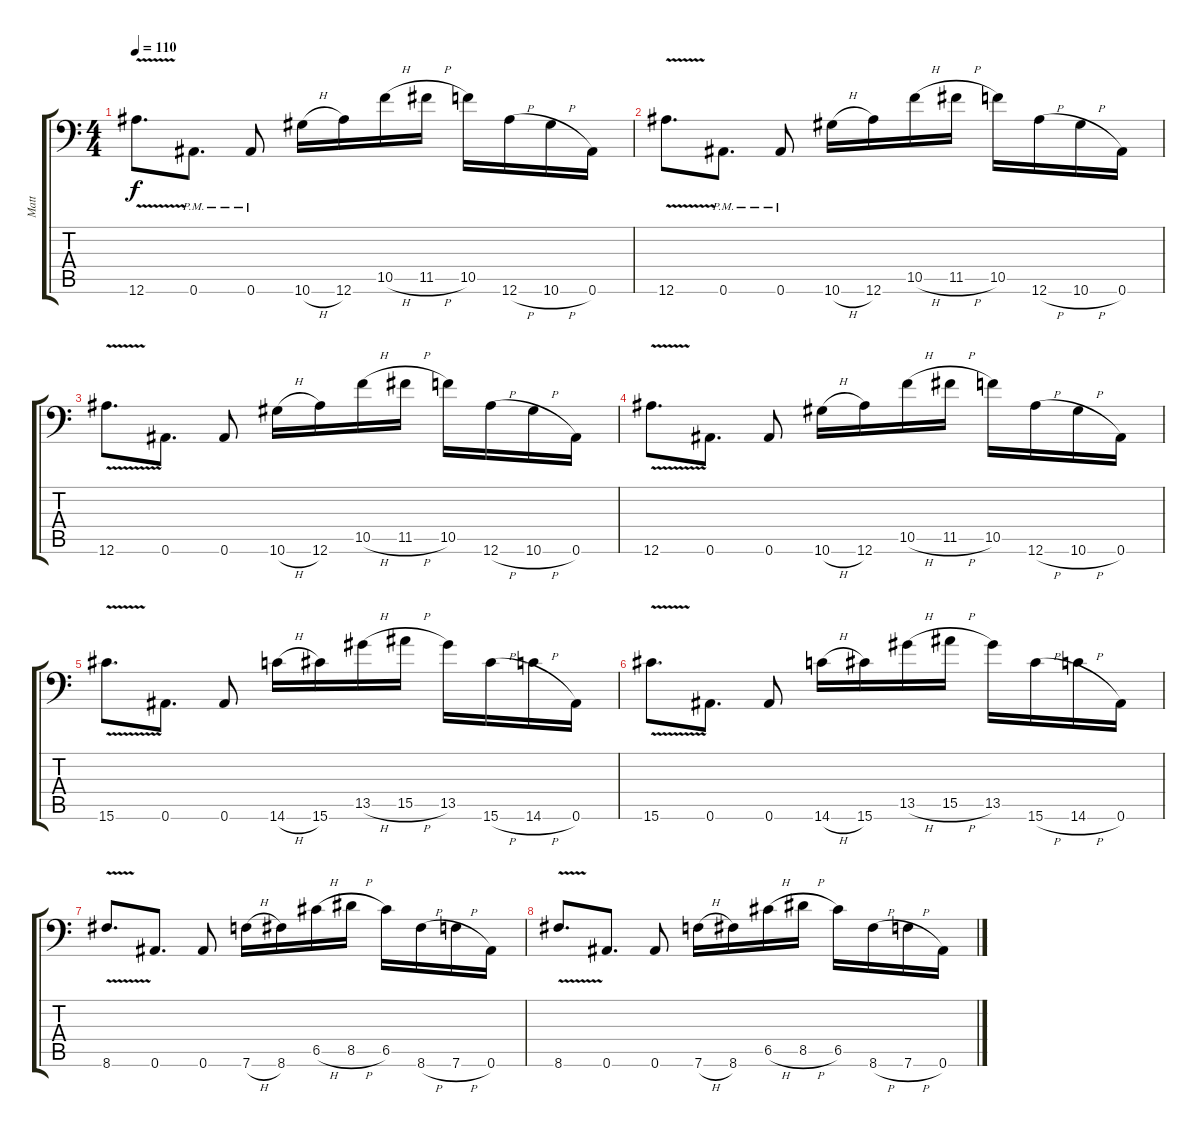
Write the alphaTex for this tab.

\track ("Matt" "Matt") {instrument distortionguitar}
\staff {score tabs}
\tuning (D4 A3 F3 C3 G2 Bb1) {hide}
\ts (4 4)
\tempo 110
\clef f4
\ks c
12.6{v}.8{d dy f} 0.6{pm}.8{d} 0.6{pm}.8 10.6{h}.16 12.6.16 10.5{h}.16 11.5{h}.16 10.5.16 12.6{h}.16 10.6{h}.16 0.6.16 |
12.6{v}.8{d} 0.6{pm}.8{d} 0.6{pm}.8 10.6{h}.16 12.6.16 10.5{h}.16 11.5{h}.16 10.5.16 12.6{h}.16 10.6{h}.16 0.6.16 |
12.6{v}.8{d} 0.6.8{d} 0.6.8 10.6{h}.16 12.6.16 10.5{h}.16 11.5{h}.16 10.5.16 12.6{h}.16 10.6{h}.16 0.6.16 |
12.6{v}.8{d} 0.6.8{d} 0.6.8 10.6{h}.16 12.6.16 10.5{h}.16 11.5{h}.16 10.5.16 12.6{h}.16 10.6{h}.16 0.6.16 |
15.6{v}.8{d} 0.6.8{d} 0.6.8 14.6{h}.16 15.6.16 13.5{h}.16 15.5{h}.16 13.5.16 15.6{h}.16 14.6{h}.16 0.6.16 |
15.6{v}.8{d} 0.6.8{d} 0.6.8 14.6{h}.16 15.6.16 13.5{h}.16 15.5{h}.16 13.5.16 15.6{h}.16 14.6{h}.16 0.6.16 |
8.6{v}.8{d} 0.6.8{d} 0.6.8 7.6{h}.16 8.6.16 6.5{h}.16 8.5{h}.16 6.5.16 8.6{h}.16 7.6{h}.16 0.6.16 |
8.6{v}.8{d} 0.6.8{d} 0.6.8 7.6{h}.16 8.6.16 6.5{h}.16 8.5{h}.16 6.5.16 8.6{h}.16 7.6{h}.16 0.6.16
